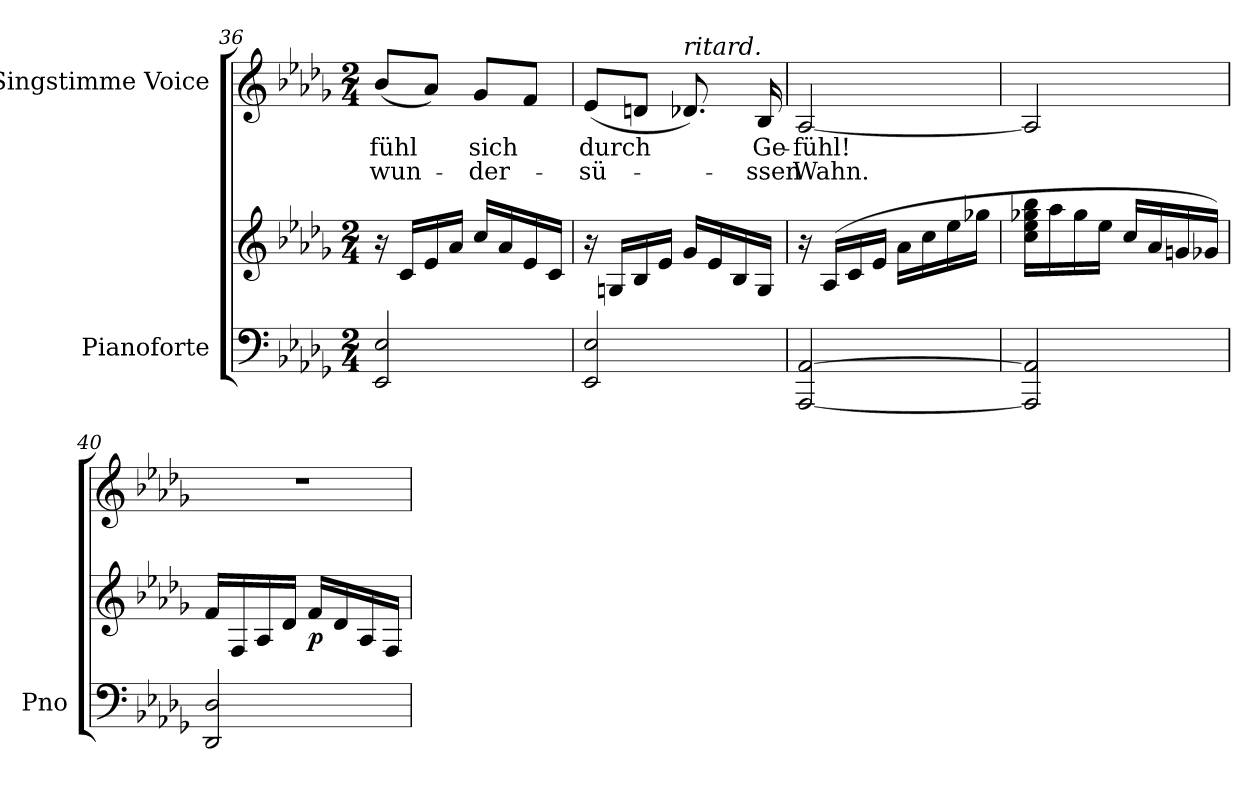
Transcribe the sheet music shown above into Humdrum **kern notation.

**kern	**kern	**dynam	**kern	**text	**text
*part2	*part2	*part2	*part1	*part1	*part1
*staff3	*staff2	*staff2/3	*staff1	*staff1	*staff1
*I"Pianoforte	*	*	*I"Singstimme Voice	*	*
*I'Pno	*	*	*	*	*
*clefF4	*clefG2	*	*clefG2	*	*
*k[b-e-a-d-g-]	*k[b-e-a-d-g-]	*	*k[b-e-a-d-g-]	*	*
*M2/4	*M2/4	*	*M2/4	*	*
=36	=36	=36	=36	=36	=36
!	!	!	!	!LO:LY:b	!LO:LY:b
2EE-/ 2E-/	16r	.	(<8b-/L	-fühl	wun-
.	16c/LL	.	.	.	.
.	16e-/	.	8a-/J)	.	.
.	16a-/JJ	.	.	.	.
!	!	!	!	!LO:LY:b	!LO:LY:b
.	16cc/LL	.	8g-/L	sich	-der-
.	16a-/	.	.	.	.
.	16e-/	.	8f/J	.	.
.	16c/JJ	.	.	.	.
!!LO:LB:g=z
=37	=37	=37	=37	=37	=37
!	!	!	!	!LO:LY:b	!LO:LY:b
2EE-/ 2E-/	16r	.	(<8e-/L	durch	-sü-
.	16Gn/LL	.	.	.	.
.	16B-/	.	8dn/J	.	.
.	16e-/JJ	.	.	.	.
!	!	!	!LO:TX:a:i:t=ritard.	!	!
.	16g-/LL	.	8.d-X/)	.	.
.	16e-/	.	.	.	.
.	16B-/	.	.	.	.
!	!	!	!	!LO:LY:b	!LO:LY:b
.	16G/JJ	.	16B-/	Ge-	-ssen
=38	=38	=38	=38	=38	=38
!	!	!	!	!LO:LY:b	!LO:LY:b
[2AAA-/ [2AA-/	16r	.	[2A-/	-fühl!	Wahn.
.	(>16A-/LL	.	.	.	.
.	16c/	.	.	.	.
.	16e-/JJ	.	.	.	.
.	16a-\LL	.	.	.	.
.	16cc\	.	.	.	.
.	16ee-\	.	.	.	.
.	16gg-X\JJ	.	.	.	.
=39	=39	=39	=39	=39	=39
2AAA-/] 2AA-/]	16cc\ 16ee-\ 16gg-X\ 16bb-\LL	.	2A-/]	.	.
.	16aa-\	.	.	.	.
.	16gg-\	.	.	.	.
.	16ee-\JJ	.	.	.	.
.	16cc/LL	.	.	.	.
.	16a-/	.	.	.	.
.	16gn/	.	.	.	.
.	16g-X/JJ)	.	.	.	.
=40	=40	=40	=40	=40	=40
2DD-/ 2D-/	16f/LL	.	2r	.	.
.	16F/	.	.	.	.
.	16A-/	.	.	.	.
.	16d-/JJ	.	.	.	.
!	!	!LO:DY:b	!	!	!
.	16f/LL	p	.	.	.
.	16d-/	.	.	.	.
.	16A-/	.	.	.	.
.	16F/JJ	.	.	.	.
=	=	=	=	=	=
*-	*-	*-	*-	*-	*-
